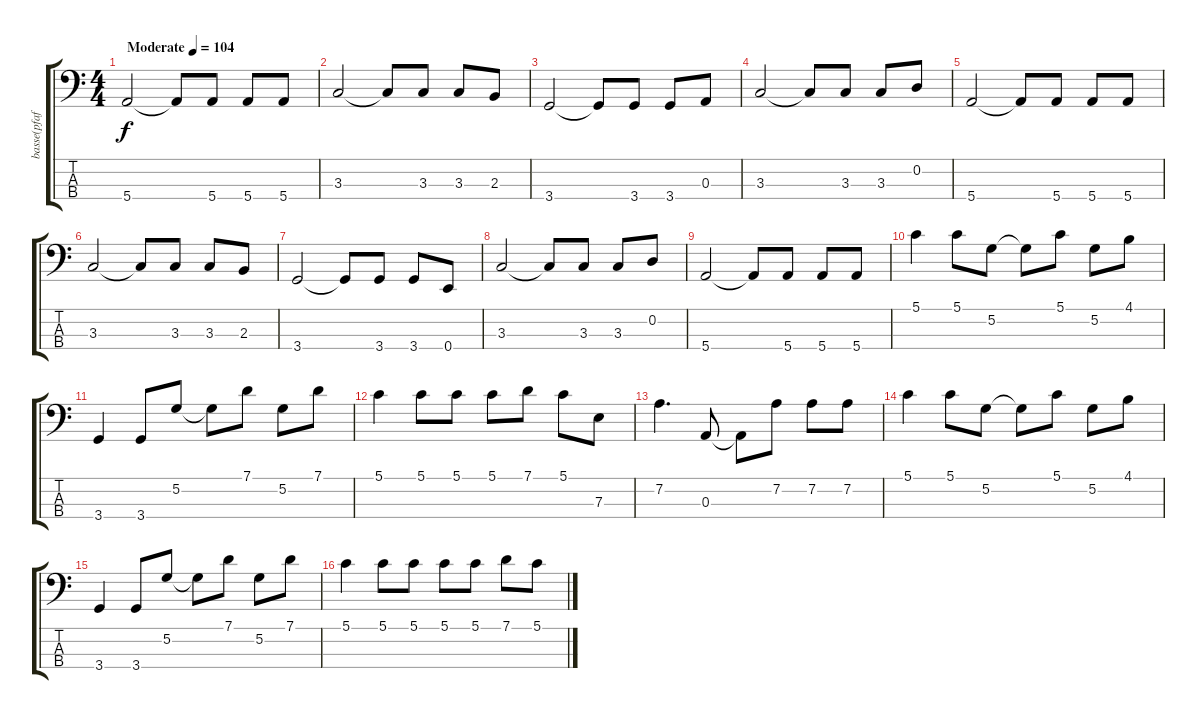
\track ("basse(pfaff)" "basse(pfaf") {instrument electricbasspick}
\staff {score tabs}
\tuning (G2 D2 A1 E1) {hide}
\ts (4 4)
\tempo (104 "Moderate")
\clef f4
\ks c
5.4.2{dy f instrument electricbasspick} 5.4{t}.8 5.4.8 5.4.8 5.4.8 |
3.3.2 3.3{t}.8 3.3.8 3.3.8 2.3.8 |
3.4.2 3.4{t}.8 3.4.8 3.4.8 0.3.8 |
3.3.2 3.3{t}.8 3.3.8 3.3.8 0.2.8 |
5.4.2 5.4{t}.8 5.4.8 5.4.8 5.4.8 |
3.3.2 3.3{t}.8 3.3.8 3.3.8 2.3.8 |
3.4.2 3.4{t}.8 3.4.8 3.4.8 0.4.8 |
3.3.2 3.3{t}.8 3.3.8 3.3.8 0.2.8 |
5.4.2 5.4{t}.8 5.4.8 5.4.8 5.4.8 |
5.1.4 5.1.8 5.2.8 5.2{t}.8 5.1.8 5.2.8 4.1.8 |
3.4.4 3.4.8 5.2.8 5.2{t}.8 7.1.8 5.2.8 7.1.8 |
5.1.4 5.1.8 5.1.8 5.1.8 7.1.8 5.1.8 7.3.8 |
7.2.4{d} 0.3.8 0.3{t}.8 7.2.8 7.2.8 7.2.8 |
5.1.4 5.1.8 5.2.8 5.2{t}.8 5.1.8 5.2.8 4.1.8 |
3.4.4 3.4.8 5.2.8 5.2{t}.8 7.1.8 5.2.8 7.1.8 |
5.1.4 5.1.8 5.1.8 5.1.8 5.1.8 7.1.8 5.1.8
